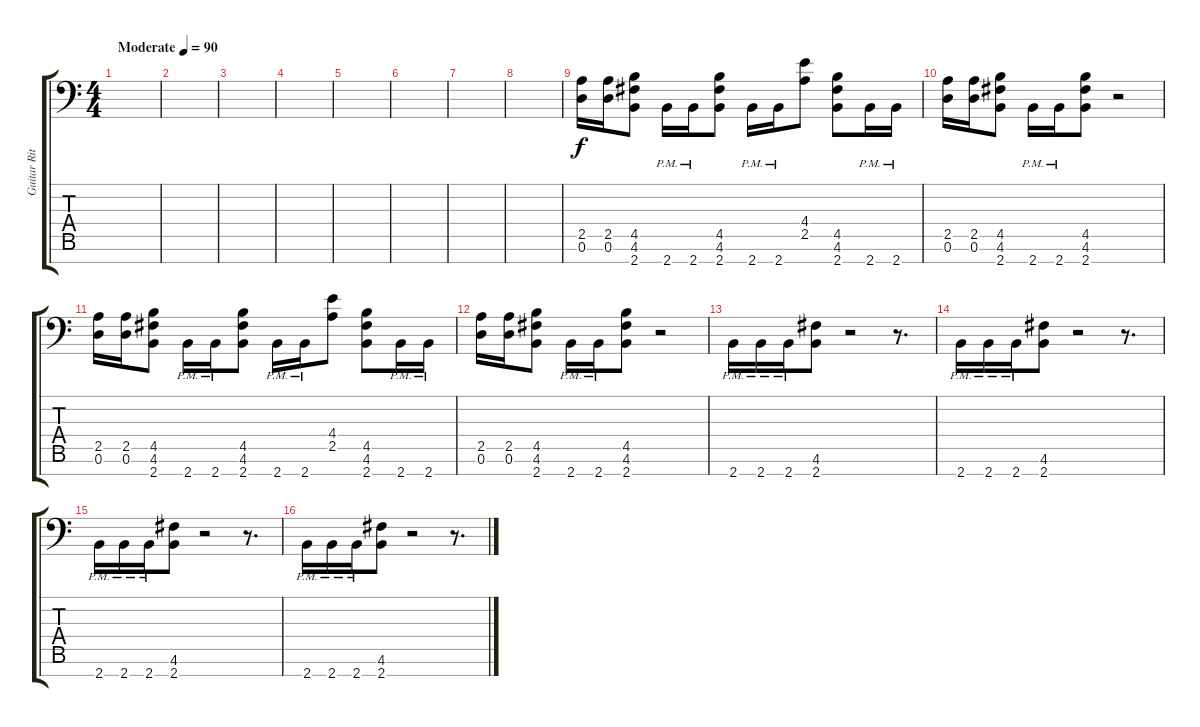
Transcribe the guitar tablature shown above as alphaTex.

\track ("Guitar Ritm" "Guitar Rit") {instrument distortionguitar}
\staff {score tabs}
\tuning (D4 A3 F3 C3 G2 D2 A1) {hide}
\ts (4 4)
\tempo (90 "Moderate")
\clef f4
\ks c
|
|
|
|
|
|
|
|
(2.5 0.6).16 (2.5 0.6).16 (4.5 4.6 2.7).8 2.7{pm}.16 2.7{pm}.16 (4.5 4.6 2.7).8 2.7{pm}.16 2.7{pm}.16 (4.4 2.5).8 (4.5 4.6 2.7).8 2.7{pm}.16 2.7{pm}.16 |
(2.5 0.6).16 (2.5 0.6).16 (4.5 4.6 2.7).8 2.7{pm}.16 2.7{pm}.16 (4.5 4.6 2.7).8 r.2 |
(2.5 0.6).16 (2.5 0.6).16 (4.5 4.6 2.7).8 2.7{pm}.16 2.7{pm}.16 (4.5 4.6 2.7).8 2.7{pm}.16 2.7{pm}.16 (4.4 2.5).8 (4.5 4.6 2.7).8 2.7{pm}.16 2.7{pm}.16 |
(2.5 0.6).16 (2.5 0.6).16 (4.5 4.6 2.7).8 2.7{pm}.16 2.7{pm}.16 (4.5 4.6 2.7).8 r.2 |
2.7{pm}.16 2.7{pm}.16 2.7{pm}.16 (4.6 2.7).8 r.2 r.8{d} |
2.7{pm}.16 2.7{pm}.16 2.7{pm}.16 (4.6 2.7).8 r.2 r.8{d} |
2.7{pm}.16 2.7{pm}.16 2.7{pm}.16 (4.6 2.7).8 r.2 r.8{d} |
2.7{pm}.16 2.7{pm}.16 2.7{pm}.16 (4.6 2.7).8 r.2 r.8{d}
